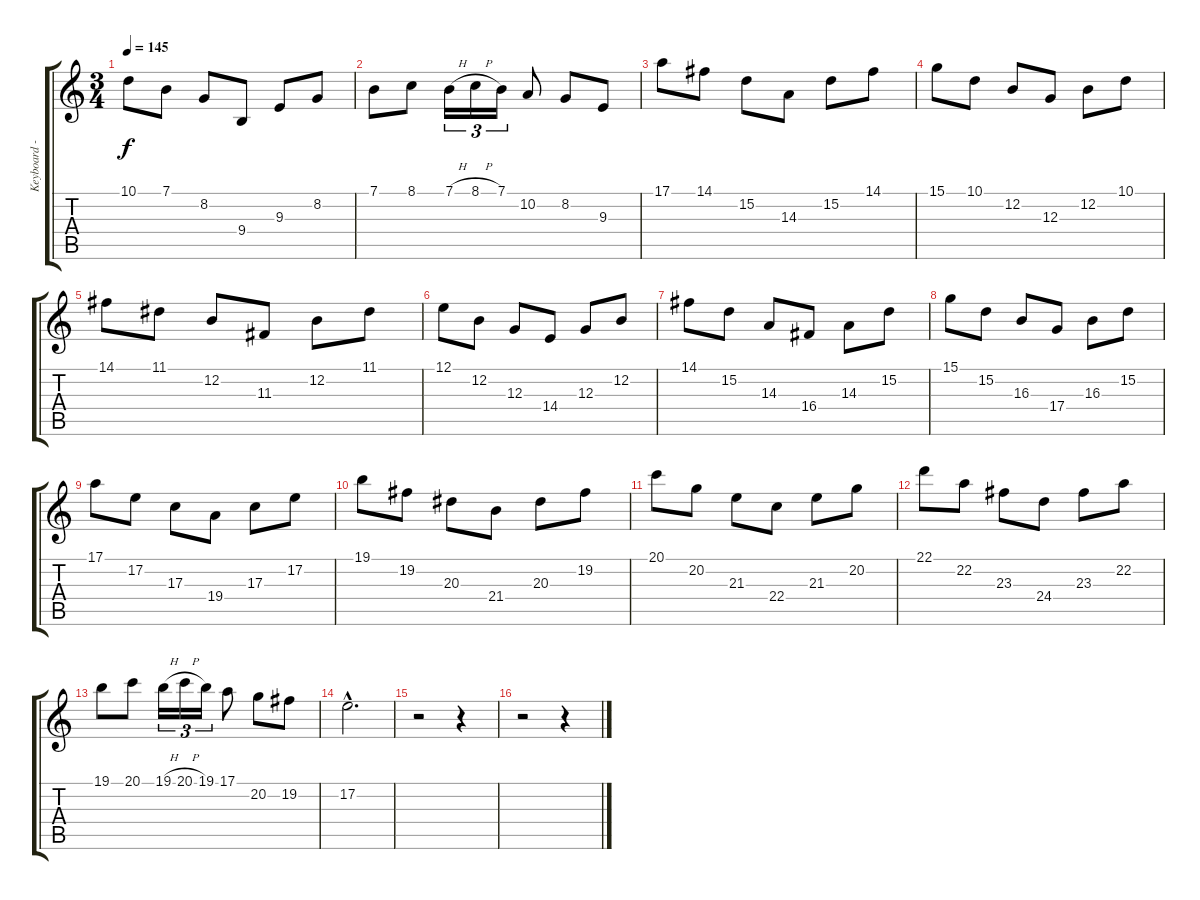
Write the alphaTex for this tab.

\track ("Keyboard - Pad 8 (Sweep)" "Keyboard -") {instrument pad8sweep}
\staff {score tabs}
\tuning (E4 B3 G3 D3 A2 E2) {hide}
\ts (3 4)
\tempo 145
\clef g2
\ks c
10.1.8{dy f} 7.1.8 8.2.8 9.4.8 9.3.8 8.2.8 |
7.1.8 8.1.8 7.1{h}.16{tu (3 2)} 8.1{h}.16{tu (3 2)} 7.1.16{tu (3 2)} 10.2.8 8.2.8 9.3.8 |
17.1.8 14.1.8 15.2.8 14.3.8 15.2.8 14.1.8 |
15.1.8 10.1.8 12.2.8 12.3.8 12.2.8 10.1.8 |
14.1.8 11.1.8 12.2.8 11.3.8 12.2.8 11.1.8 |
12.1.8 12.2.8 12.3.8 14.4.8 12.3.8 12.2.8 |
14.1.8 15.2.8 14.3.8 16.4.8 14.3.8 15.2.8 |
15.1.8 15.2.8 16.3.8 17.4.8 16.3.8 15.2.8 |
17.1.8 17.2.8 17.3.8 19.4.8 17.3.8 17.2.8 |
19.1.8 19.2.8 20.3.8 21.4.8 20.3.8 19.2.8 |
20.1.8 20.2.8 21.3.8 22.4.8 21.3.8 20.2.8 |
22.1.8 22.2.8 23.3.8 24.4.8 23.3.8 22.2.8 |
19.1.8 20.1.8 19.1{h}.16{tu (3 2)} 20.1{h}.16{tu (3 2)} 19.1.16{tu (3 2)} 17.1.8 20.2.8 19.2.8 |
17.2{hac}.2{d} |
r.2 r.4 |
r.2 r.4
